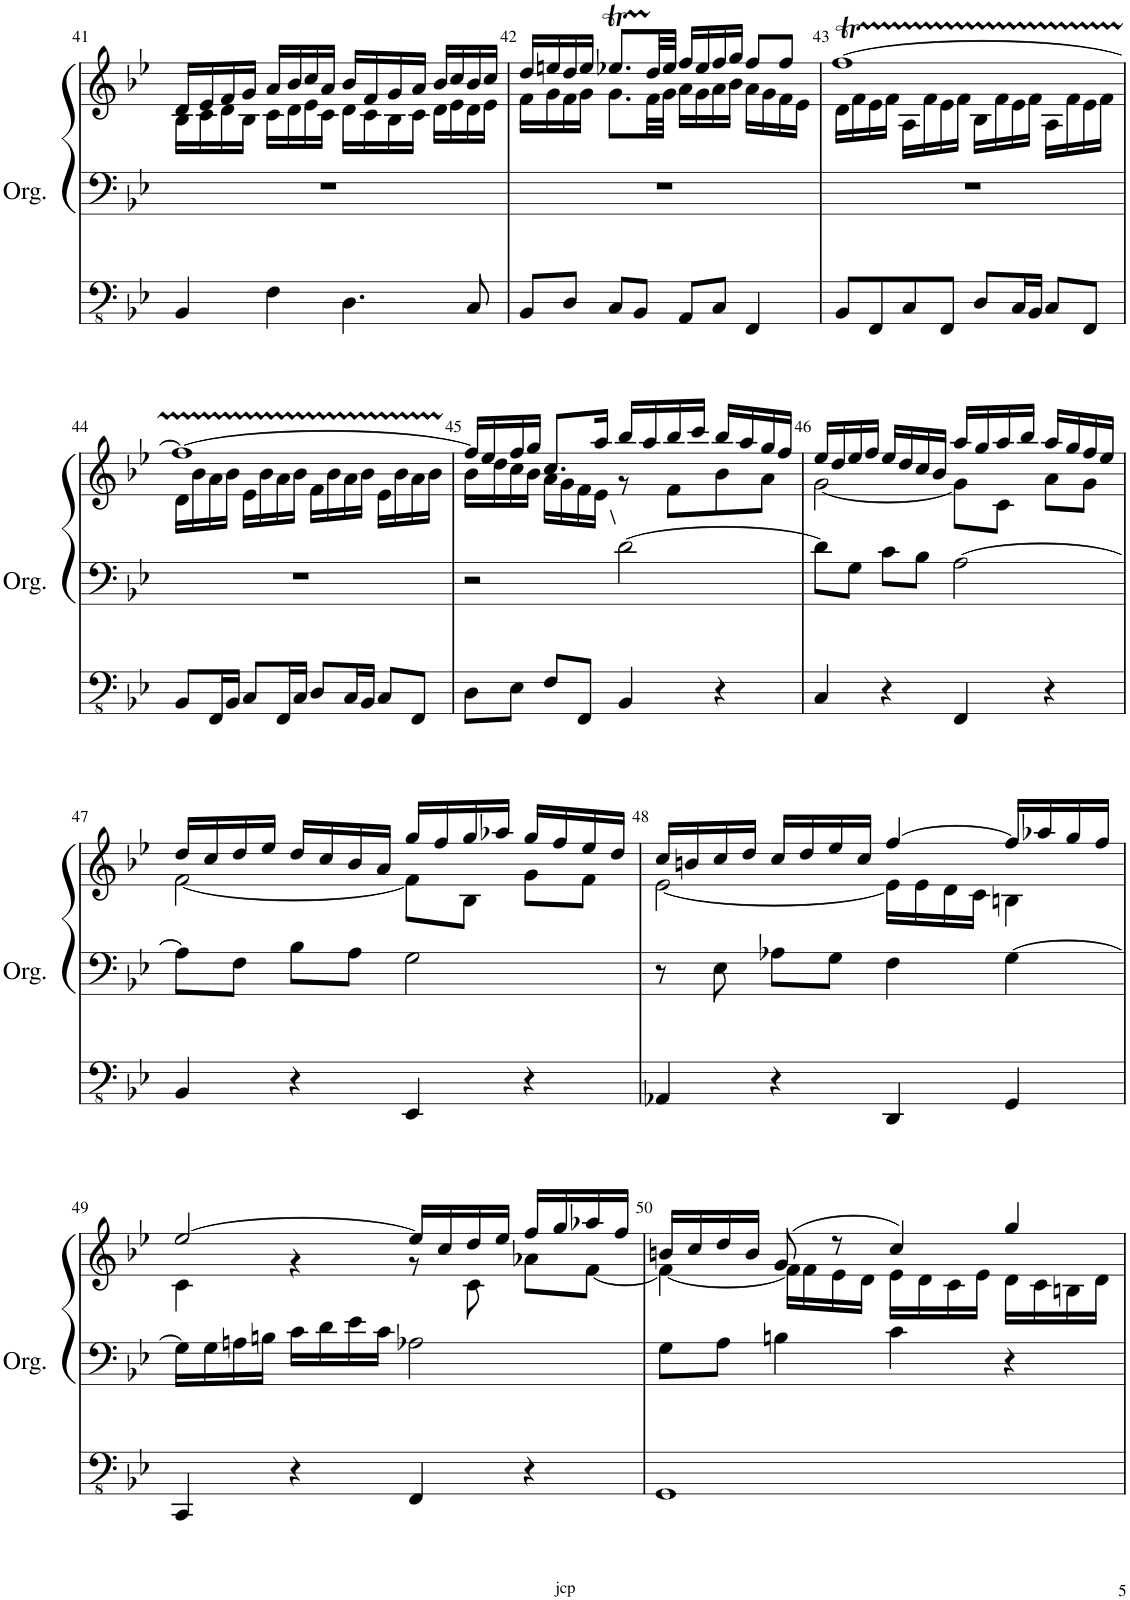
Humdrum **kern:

**kern	**kern	**kern
*part1	*part1	*part1
*staff3	*staff2	*staff1
*I"Orgue à tuyaux	*	*
*I'Org.	*	*
!!LO:PB:g=z
*clefFv4	*clefF4	*clefG2
*k[b-e-]	*k[b-e-]	*k[b-e-]
*M4/4	*M4/4	*M4/4
=41	=41	=41
*	*	*^
4BBB-/	1r	16d/LL	16B-\LL
.	.	16e-/	16c\
.	.	16f/	16d\
.	.	16g/JJ	16B-\JJ
4FF\	.	16a/LL	16c\LL
.	.	16b-/	16d\
.	.	16cc/	16e-\
.	.	16a/JJ	16c\JJ
4.DD\	.	16b-/LL	16d\LL
.	.	16f/	16c\
.	.	16g/	16B-\
.	.	16a/JJ	16c\JJ
.	.	16b-/LL	16d\LL
.	.	16cc/	16e-\
8CC/	.	16b-/	16d\
.	.	16cc/JJ	16e-\JJ
=42	=42	=42	=42
8BBB-/L	1r	16dd/LL	16f\LL
.	.	16een/	16g\
8DD/J	.	16dd/	16f\
.	.	16ee/JJ	16g\JJ
8CC/L	.	8.ee-XT/L	8.g\L
8BBB-/J	.	.	.
.	.	32ddTTT/LL	32f\LL
.	.	32ee-/JJJ	32g\JJJ
8AAA/L	.	16ff/LL	16a\LL
.	.	16ee-/	16g\
8CC/J	.	16ff/	16a\
.	.	16gg/JJ	16b-\JJ
4FFF/	.	8ff/L	16a\LL
.	.	.	16g\
.	.	8ff/J	16f\
.	.	.	16e-\JJ
=43	=43	=43	=43
8BBB-/L	1r	[1ffT	16d\LL
.	.	.	16f\
8FFF/	.	.	16e-\
.	.	.	16f\JJ
8CC/	.	.	16A\LL
.	.	.	16f\
8FFF/J	.	.	16e-\
.	.	.	16f\JJ
8DD/L	.	.	16B-\LL
.	.	.	16f\
16CC/L	.	.	16e-\
16BBB-/JJ	.	.	16f\JJ
8CC/L	.	.	16A\LL
.	.	.	16f\
8FFF/J	.	.	16e-\
.	.	.	16f\JJ
!!LO:LB:g=z	!!
=44	=44	=44	=44
8BBB-/L	1r	1ffTTT_	16d\LL
.	.	.	16b-\
16FFF/L	.	.	16a\
16BBB-/JJ	.	.	16b-\JJ
8CC/L	.	.	16e-\LL
.	.	.	16b-\
16FFF/L	.	.	16a\
16CC/JJ	.	.	16b-\JJ
8DD/L	.	.	16f\LL
.	.	.	16b-\
16CC/L	.	.	16a\
16BBB-/JJ	.	.	16b-\JJ
8CC/L	.	.	16e-\LL
.	.	.	16b-\
8FFF/J	.	.	16a\
.	.	.	16b-\JJ
=45	=45	=45	=45
8DD\L	2r	16ff/LL]	16b-\LL
.	.	16ee-/	16dd\
8EE-\J	.	16ff/	16cc\
.	.	16gg/JJ	16b-\JJ
8FF/L	.	8.cc/L	16a\LL
.	.	.	16g\
8FFF/J	.	.	16f\
.	.	16aa/Jk	16e-\JJ
!	!LO:TX:a:t=\	!	!
4BBB-/	[2d\	16bb-/LL	8r
.	.	16aa/	.
.	.	16bb-/	8f\L
.	.	16ccc/JJ	.
4r	.	16bb-/LL	8b-\
.	.	16aa/	.
.	.	16gg/	8a\J
.	.	16ff/JJ	.
=46	=46	=46	=46
4CC/	8d\L]	16ee-/LL	[2g\
.	.	16dd/	.
.	8G\J	16ee-/	.
.	.	16ff/JJ	.
4r	8c\L	16ee-/LL	.
.	.	16dd/	.
.	8B-\J	16cc/	.
.	.	16b-/JJ	.
4FFF/	[2A\	16aa/LL	8g\L]
.	.	16gg/	.
.	.	16aa/	8c\J
.	.	16bb-/JJ	.
4r	.	16aa/LL	8a\L
.	.	16gg/	.
.	.	16ff/	8g\J
.	.	16ee-/JJ	.
!!LO:LB:g=z	!!
=47	=47	=47	=47
4BBB-/	8A\L]	16dd/LL	[2f\
.	.	16cc/	.
.	8F\J	16dd/	.
.	.	16ee-/JJ	.
4r	8B-\L	16dd/LL	.
.	.	16cc/	.
.	8A\J	16b-/	.
.	.	16a/JJ	.
4EEE-/	2G\	16gg/LL	8f\L]
.	.	16ff/	.
.	.	16gg/	8B-\J
.	.	16aa-X/JJ	.
4r	.	16gg/LL	8g\L
.	.	16ff/	.
.	.	16ee-/	8f\J
.	.	16dd/JJ	.
=48	=48	=48	=48
4AAA-X/	8r	16cc/LL	[2e-\
.	.	16bn/	.
.	8E-\	16cc/	.
.	.	16dd/JJ	.
4r	8A-X\L	16cc/LL	.
.	.	16dd/	.
.	8G\J	16ee-/	.
.	.	16cc/JJ	.
4DDD/	4F\	[4ff/	16e-\LL]
.	.	.	16e-\
.	.	.	16d\
.	.	.	16c\JJ
4GGG/	[4G\	16ff/LL]	4Bn\
.	.	16aa-X/	.
.	.	16gg/	.
.	.	16ff/JJ	.
!!LO:LB:g=z	!!
=49	=49	=49	=49
4CCC/	16G\LL]	[2ee-/	4c\
.	16G\	.	.
.	16An\	.	.
.	16Bn\JJ	.	.
4r	16c\LL	.	4r
.	16d\	.	.
.	16e-\	.	.
.	16c\JJ	.	.
4FFF/	2A-X\	16ee-/LL]	8r
.	.	16cc/	.
.	.	16dd/	8c\
.	.	16ee-/JJ	.
4r	.	16ff/LL	8a-X\L
.	.	16gg/	.
.	.	16aa-X/	[8f\J
.	.	16ff/JJ	.
=50	=50	=50	=50
1GGG	8G\L	16bn/LL	4f\_
.	.	16cc/	.
.	8A\J	16dd/	.
.	.	16b/JJ	.
.	4Bn\	(8g/	16f\LL]
.	.	.	16f\
.	.	8r	16e-\
.	.	.	16d\JJ
.	4c\	4cc/)	16e-\LL
.	.	.	16d\
.	.	.	16c\
.	.	.	16e-\JJ
.	4r	4gg/	16d\LL
.	.	.	16c\
.	.	.	16Bn\
.	.	.	16d\JJ
*	*	*v	*v
=	=	=
*-	*-	*-
